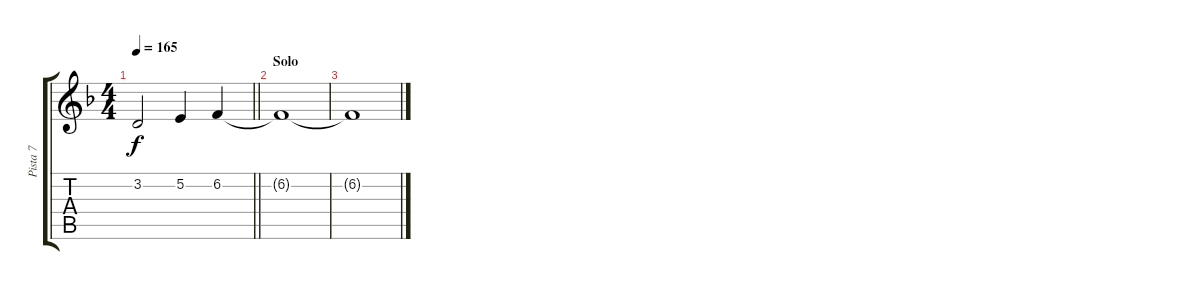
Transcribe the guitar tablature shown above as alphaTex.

\track ("Pista 7" "Pista 7") {instrument electricgrandpiano}
\staff {score tabs}
\tuning (E4 B3 G3 D3 A2 E2) {hide}
\ts (4 4)
\tempo 165
\clef g2
\barLineRight lightlight
\ks f
3.2.2{dy f} 5.2.4 6.2.4 |
\section ("" "Solo")
6.2{t}.1 |
6.2{t}.1
